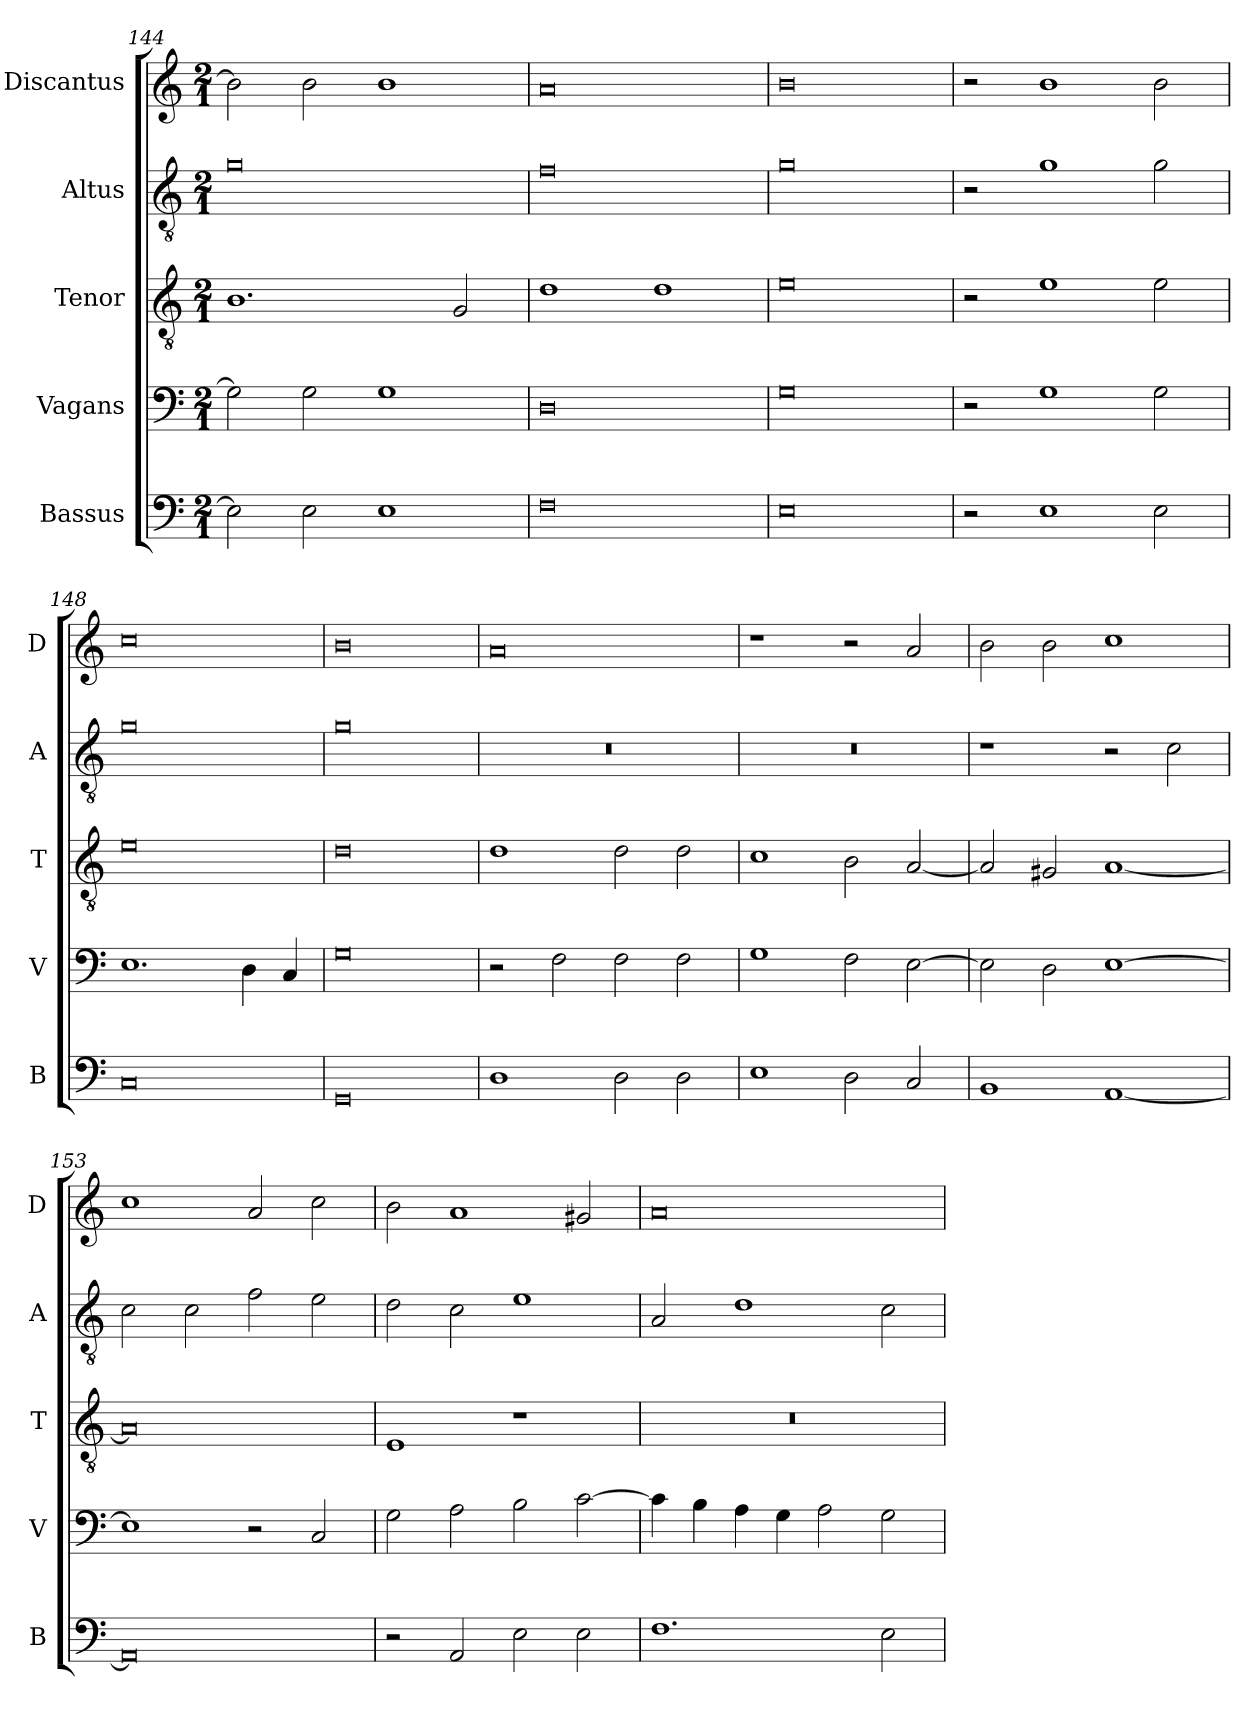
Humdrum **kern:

**kern	**kern	**kern	**kern	**kern
*part5	*part4	*part3	*part2	*part1
*staff5	*staff4	*staff3	*staff2	*staff1
*I"Bassus	*I"Vagans	*I"Tenor	*I"Altus	*I"Discantus
*I'B	*I'V	*I'T	*I'A	*I'D
*clefF4	*clefF4	*clefGv2	*clefGv2	*clefG2
*k[]	*k[]	*k[]	*k[]	*k[]
*M2/1	*M2/1	*M2/1	*M2/1	*M2/1
=144	=144	=144	=144	=144
2E]	2G]	1.B	0g	2b]
2E	2G	.	.	2b
1E	1G	.	.	1b
.	.	2G	.	.
=145	=145	=145	=145	=145
0F	0D	1d	0f	0a
.	.	1d	.	.
=146	=146	=146	=146	=146
0E	0G	0e	0g	0b
=147	=147	=147	=147	=147
2r	2r	2r	2r	2r
1E	1G	1e	1g	1b
2E	2G	2e	2g	2b
=148	=148	=148	=148	=148
0C	1.E	0e	0g	0cc
.	4D	.	.	.
.	4C	.	.	.
=149	=149	=149	=149	=149
0GG	0G	0d	0g	0b
=150	=150	=150	=150	=150
1D	2r	1d	0r	0a
.	2F	.	.	.
2D	2F	2d	.	.
2D	2F	2d	.	.
=151	=151	=151	=151	=151
1E	1G	1c	0r	1r
2D	2F	2B	.	2r
2C	[2E	[2A	.	2a
=152	=152	=152	=152	=152
1BB	2E]	2A]	1r	2b
.	2D	2G#X	.	2b
[1AA	[1E	[1A	2r	1cc
.	.	.	2c	.
=153	=153	=153	=153	=153
0AA]	1E]	0A]	2c	1cc
.	.	.	2c	.
.	2r	.	2f	2a
.	2C	.	2e	2cc
=154	=154	=154	=154	=154
2r	2G	1E	2d	2b
2AA	2A	.	2c	1a
2E	2B	1r	1e	.
2E	[2c	.	.	2g#X
=155	=155	=155	=155	=155
1.F	4c]	0r	2A	0a
.	4B	.	.	.
.	4A	.	1d	.
.	4G	.	.	.
.	2A	.	.	.
2E	2G	.	2c	.
=	=	=	=	=
*-	*-	*-	*-	*-
